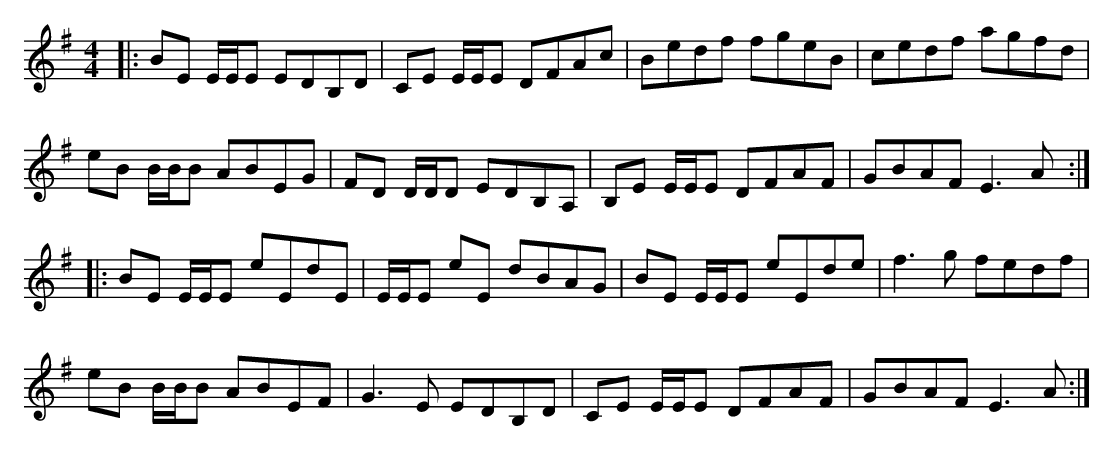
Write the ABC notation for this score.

X:1
M:4/4
K:Emin
|:BE E/E/E EDB,D|CE E/E/E DFAc|Bedf fgeB|cedf agfd|
eB B/B/B ABEG|FD D/D/D EDB,A,|B,E E/E/E DFAF|GBAF E3A:|
|:BE E/E/E eEdE|E/E/E eE dBAG|BE E/E/E eEde|f3g fedf|
eB B/B/B ABEF|G3E EDB,D|CE E/E/E DFAF|GBAF E3A:|
